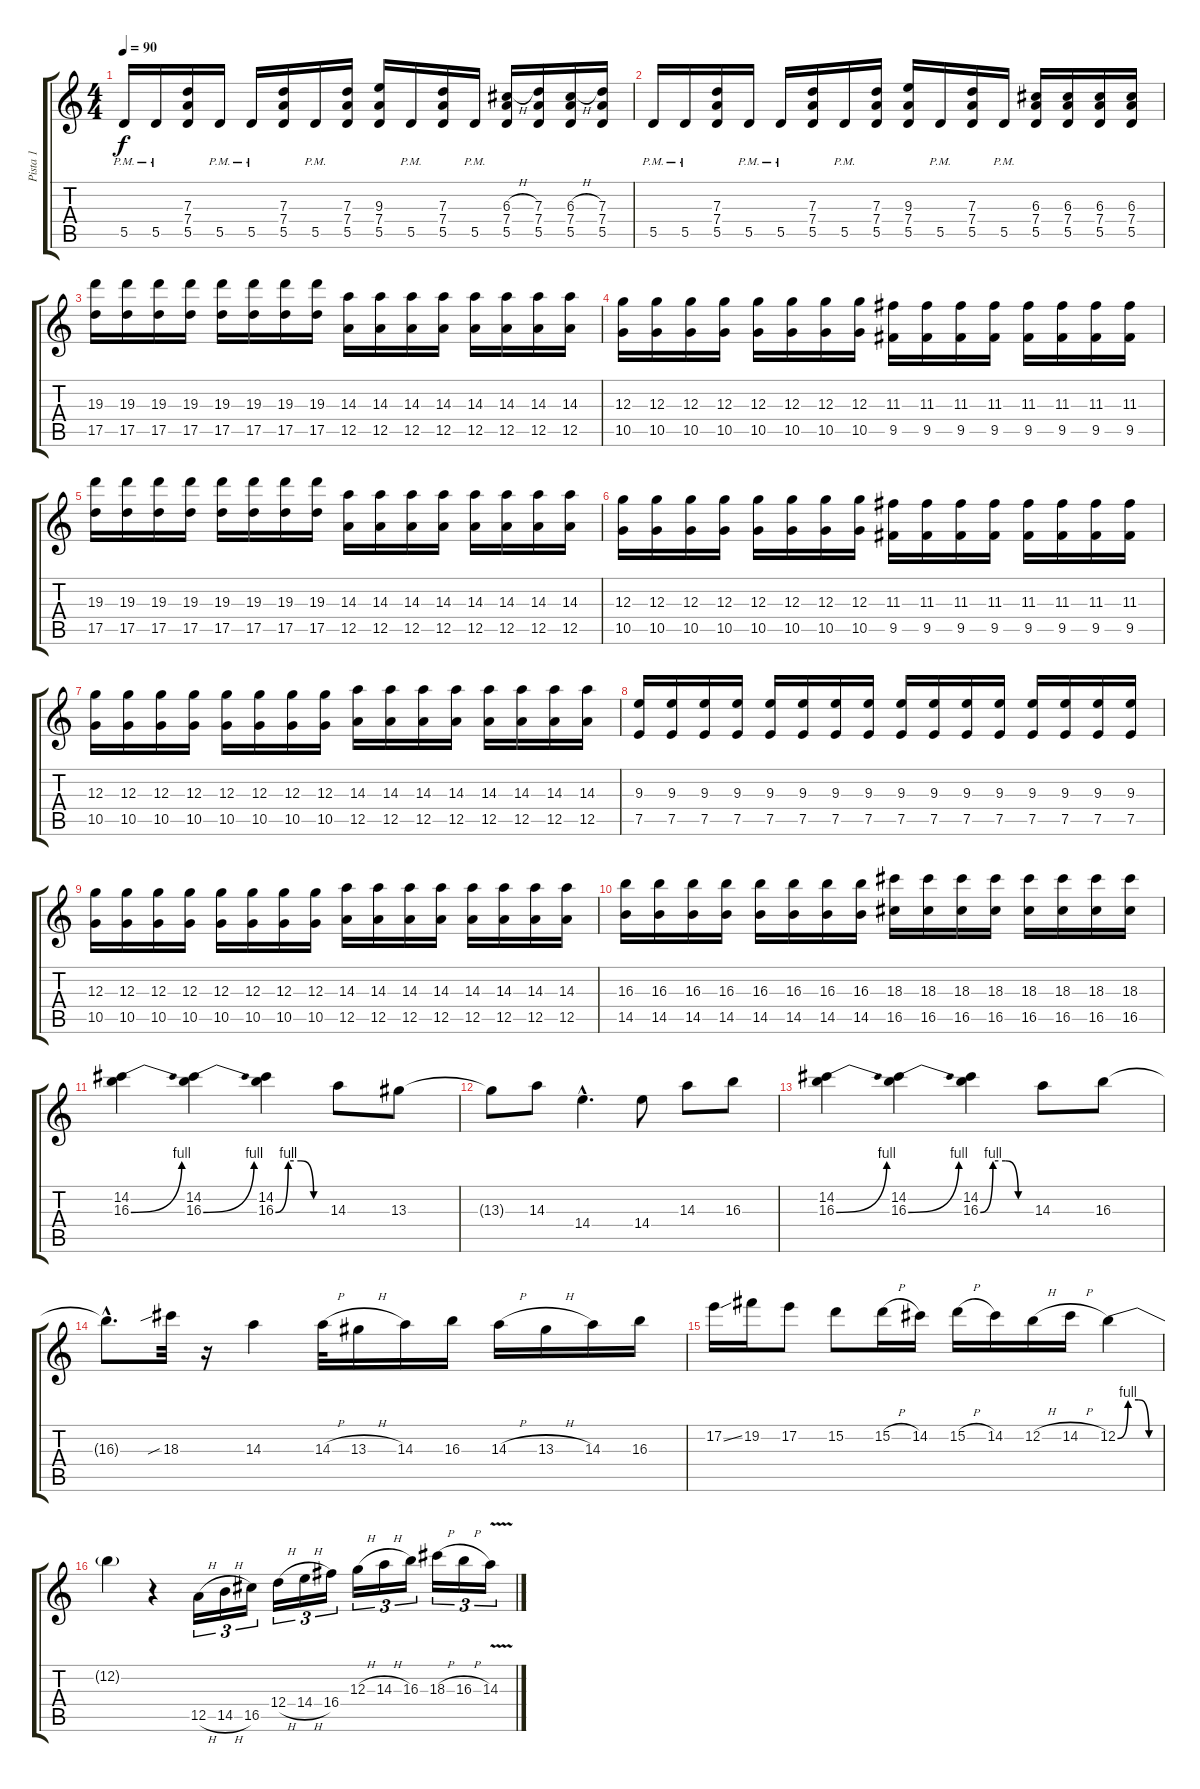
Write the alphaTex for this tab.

\track ("Pista 1" "Pista 1") {instrument distortionguitar}
\staff {score tabs}
\tuning (E4 B3 G3 D3 A2 E2) {hide}
\ts (4 4)
\tempo 90
\clef g2
\ks c
5.5{pm}.16{dy f} 5.5{pm}.16 (7.3 7.4 5.5).16 5.5{pm}.16 5.5{pm}.16 (7.3 7.4 5.5).16 5.5{pm}.16 (7.3 7.4 5.5).16 (9.3 7.4 5.5).16 5.5{pm}.16 (7.3 7.4 5.5).16 5.5{pm}.16 (6.3{h} 7.4 5.5).16 (7.3 7.4 5.5).16 (6.3{h} 7.4 5.5).16 (7.3 7.4 5.5).16 |
5.5{pm}.16 5.5{pm}.16 (7.3 7.4 5.5).16 5.5{pm}.16 5.5{pm}.16 (7.3 7.4 5.5).16 5.5{pm}.16 (7.3 7.4 5.5).16 (9.3 7.4 5.5).16 5.5{pm}.16 (7.3 7.4 5.5).16 5.5{pm}.16 (6.3 7.4 5.5).16 (6.3 7.4 5.5).16 (6.3 7.4 5.5).16 (6.3 7.4 5.5).16 |
(19.3 17.5).16 (19.3 17.5).16 (19.3 17.5).16 (19.3 17.5).16 (19.3 17.5).16 (19.3 17.5).16 (19.3 17.5).16 (19.3 17.5).16 (14.3 12.5).16 (14.3 12.5).16 (14.3 12.5).16 (14.3 12.5).16 (14.3 12.5).16 (14.3 12.5).16 (14.3 12.5).16 (14.3 12.5).16 |
(12.3 10.5).16 (12.3 10.5).16 (12.3 10.5).16 (12.3 10.5).16 (12.3 10.5).16 (12.3 10.5).16 (12.3 10.5).16 (12.3 10.5).16 (11.3 9.5).16 (11.3 9.5).16 (11.3 9.5).16 (11.3 9.5).16 (11.3 9.5).16 (11.3 9.5).16 (11.3 9.5).16 (11.3 9.5).16 |
(19.3 17.5).16 (19.3 17.5).16 (19.3 17.5).16 (19.3 17.5).16 (19.3 17.5).16 (19.3 17.5).16 (19.3 17.5).16 (19.3 17.5).16 (14.3 12.5).16 (14.3 12.5).16 (14.3 12.5).16 (14.3 12.5).16 (14.3 12.5).16 (14.3 12.5).16 (14.3 12.5).16 (14.3 12.5).16 |
(12.3 10.5).16 (12.3 10.5).16 (12.3 10.5).16 (12.3 10.5).16 (12.3 10.5).16 (12.3 10.5).16 (12.3 10.5).16 (12.3 10.5).16 (11.3 9.5).16 (11.3 9.5).16 (11.3 9.5).16 (11.3 9.5).16 (11.3 9.5).16 (11.3 9.5).16 (11.3 9.5).16 (11.3 9.5).16 |
(12.3 10.5).16 (12.3 10.5).16 (12.3 10.5).16 (12.3 10.5).16 (12.3 10.5).16 (12.3 10.5).16 (12.3 10.5).16 (12.3 10.5).16 (14.3 12.5).16 (14.3 12.5).16 (14.3 12.5).16 (14.3 12.5).16 (14.3 12.5).16 (14.3 12.5).16 (14.3 12.5).16 (14.3 12.5).16 |
(9.3 7.5).16 (9.3 7.5).16 (9.3 7.5).16 (9.3 7.5).16 (9.3 7.5).16 (9.3 7.5).16 (9.3 7.5).16 (9.3 7.5).16 (9.3 7.5).16 (9.3 7.5).16 (9.3 7.5).16 (9.3 7.5).16 (9.3 7.5).16 (9.3 7.5).16 (9.3 7.5).16 (9.3 7.5).16 |
(12.3 10.5).16 (12.3 10.5).16 (12.3 10.5).16 (12.3 10.5).16 (12.3 10.5).16 (12.3 10.5).16 (12.3 10.5).16 (12.3 10.5).16 (14.3 12.5).16 (14.3 12.5).16 (14.3 12.5).16 (14.3 12.5).16 (14.3 12.5).16 (14.3 12.5).16 (14.3 12.5).16 (14.3 12.5).16 |
(16.3 14.5).16 (16.3 14.5).16 (16.3 14.5).16 (16.3 14.5).16 (16.3 14.5).16 (16.3 14.5).16 (16.3 14.5).16 (16.3 14.5).16 (18.3 16.5).16 (18.3 16.5).16 (18.3 16.5).16 (18.3 16.5).16 (18.3 16.5).16 (18.3 16.5).16 (18.3 16.5).16 (18.3 16.5).16 |
(14.2 16.3{be (bend 0 0 60 4)}).4 (14.2 16.3{be (bend 0 0 60 4)}).4 (14.2 16.3{be (custom 0 0 15 4 30 4 45 0 60 0)}).4 14.3.8 13.3.8 |
13.3{t}.8 14.3.8 14.4{hac}.4{d} 14.4.8 14.3.8 16.3.8 |
(14.2 16.3{be (bend 0 0 60 4)}).4 (14.2 16.3{be (bend 0 0 60 4)}).4 (14.2 16.3{be (custom 0 0 15 4 30 4 45 0 60 0)}).4 14.3.8 16.3.8 |
16.3{hac t}.8{d} 18.3{sib}.32 r.16 14.3.4 14.3{h}.32 13.3{h}.16 14.3.16 16.3.16 14.3{h}.16 13.3{h}.16 14.3.16 16.3.16 |
17.2{ss}.16 19.2.16 17.2.8 15.2.8 15.2{h}.16 14.2.16 15.2{h}.16 14.2.16 12.2{h}.16 14.2{h}.16 12.2{be (custom 0 0 15 4 30 4 45 0 60 0)}.4 |
12.2{t}.4 r.4 12.5{h}.16{tu (3 2)} 14.5{h}.16{tu (3 2)} 16.5.16{tu (3 2)} 12.4{h}.16{tu (3 2)} 14.4{h}.16{tu (3 2)} 16.4.16{tu (3 2)} 12.3{h}.16{tu (3 2)} 14.3{h}.16{tu (3 2)} 16.3.16{tu (3 2)} 18.3{h}.16{tu (3 2)} 16.3{h}.16{tu (3 2)} 14.3{v}.16{tu (3 2)}
